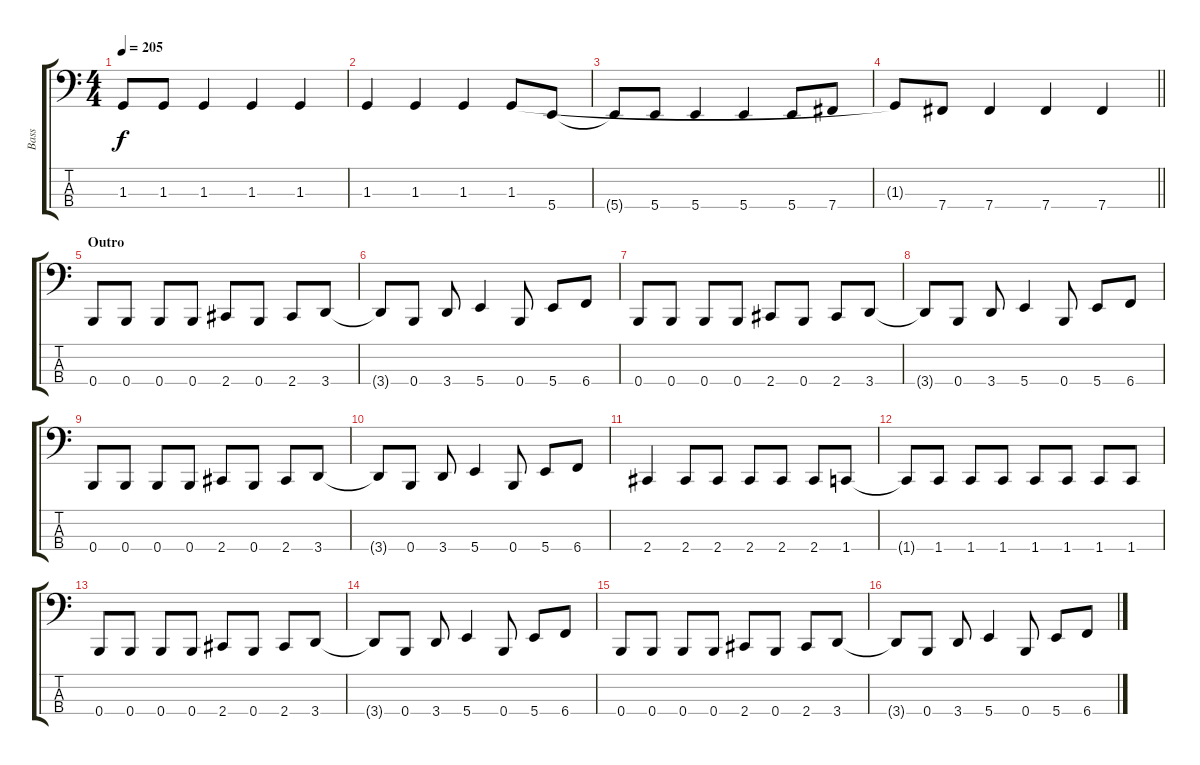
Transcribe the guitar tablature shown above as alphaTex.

\track ("Bass" "Bass") {instrument electricbasspick}
\staff {score tabs}
\tuning (E2 B1 Gb1 B0) {hide}
\ts (4 4)
\tempo 205
\clef f4
\ks c
1.3{t}.8{dy f} 1.3.8 1.3.4 1.3.4 1.3.4 |
1.3.4 1.3.4 1.3.4 1.3.8 5.4.8 |
5.4{t}.8 5.4.8 5.4.4 5.4.4 5.4.8 7.4.8 |
\barLineRight lightlight
1.3{t}.8 7.4.8 7.4.4 7.4.4 7.4.4 |
\section ("" "Outro")
0.4.8 0.4.8 0.4.8 0.4.8 2.4.8 0.4.8 2.4.8 3.4.8 |
3.4{t}.8 0.4.8 3.4.8 5.4.4 0.4.8 5.4.8 6.4.8 |
0.4.8 0.4.8 0.4.8 0.4.8 2.4.8 0.4.8 2.4.8 3.4.8 |
3.4{t}.8 0.4.8 3.4.8 5.4.4 0.4.8 5.4.8 6.4.8 |
0.4.8 0.4.8 0.4.8 0.4.8 2.4.8 0.4.8 2.4.8 3.4.8 |
3.4{t}.8 0.4.8 3.4.8 5.4.4 0.4.8 5.4.8 6.4.8 |
2.4.4 2.4.8 2.4.8 2.4.8 2.4.8 2.4.8 1.4.8 |
1.4{t}.8 1.4.8 1.4.8 1.4.8 1.4.8 1.4.8 1.4.8 1.4.8 |
0.4.8 0.4.8 0.4.8 0.4.8 2.4.8 0.4.8 2.4.8 3.4.8 |
3.4{t}.8 0.4.8 3.4.8 5.4.4 0.4.8 5.4.8 6.4.8 |
0.4.8 0.4.8 0.4.8 0.4.8 2.4.8 0.4.8 2.4.8 3.4.8 |
3.4{t}.8 0.4.8 3.4.8 5.4.4 0.4.8 5.4.8 6.4.8
